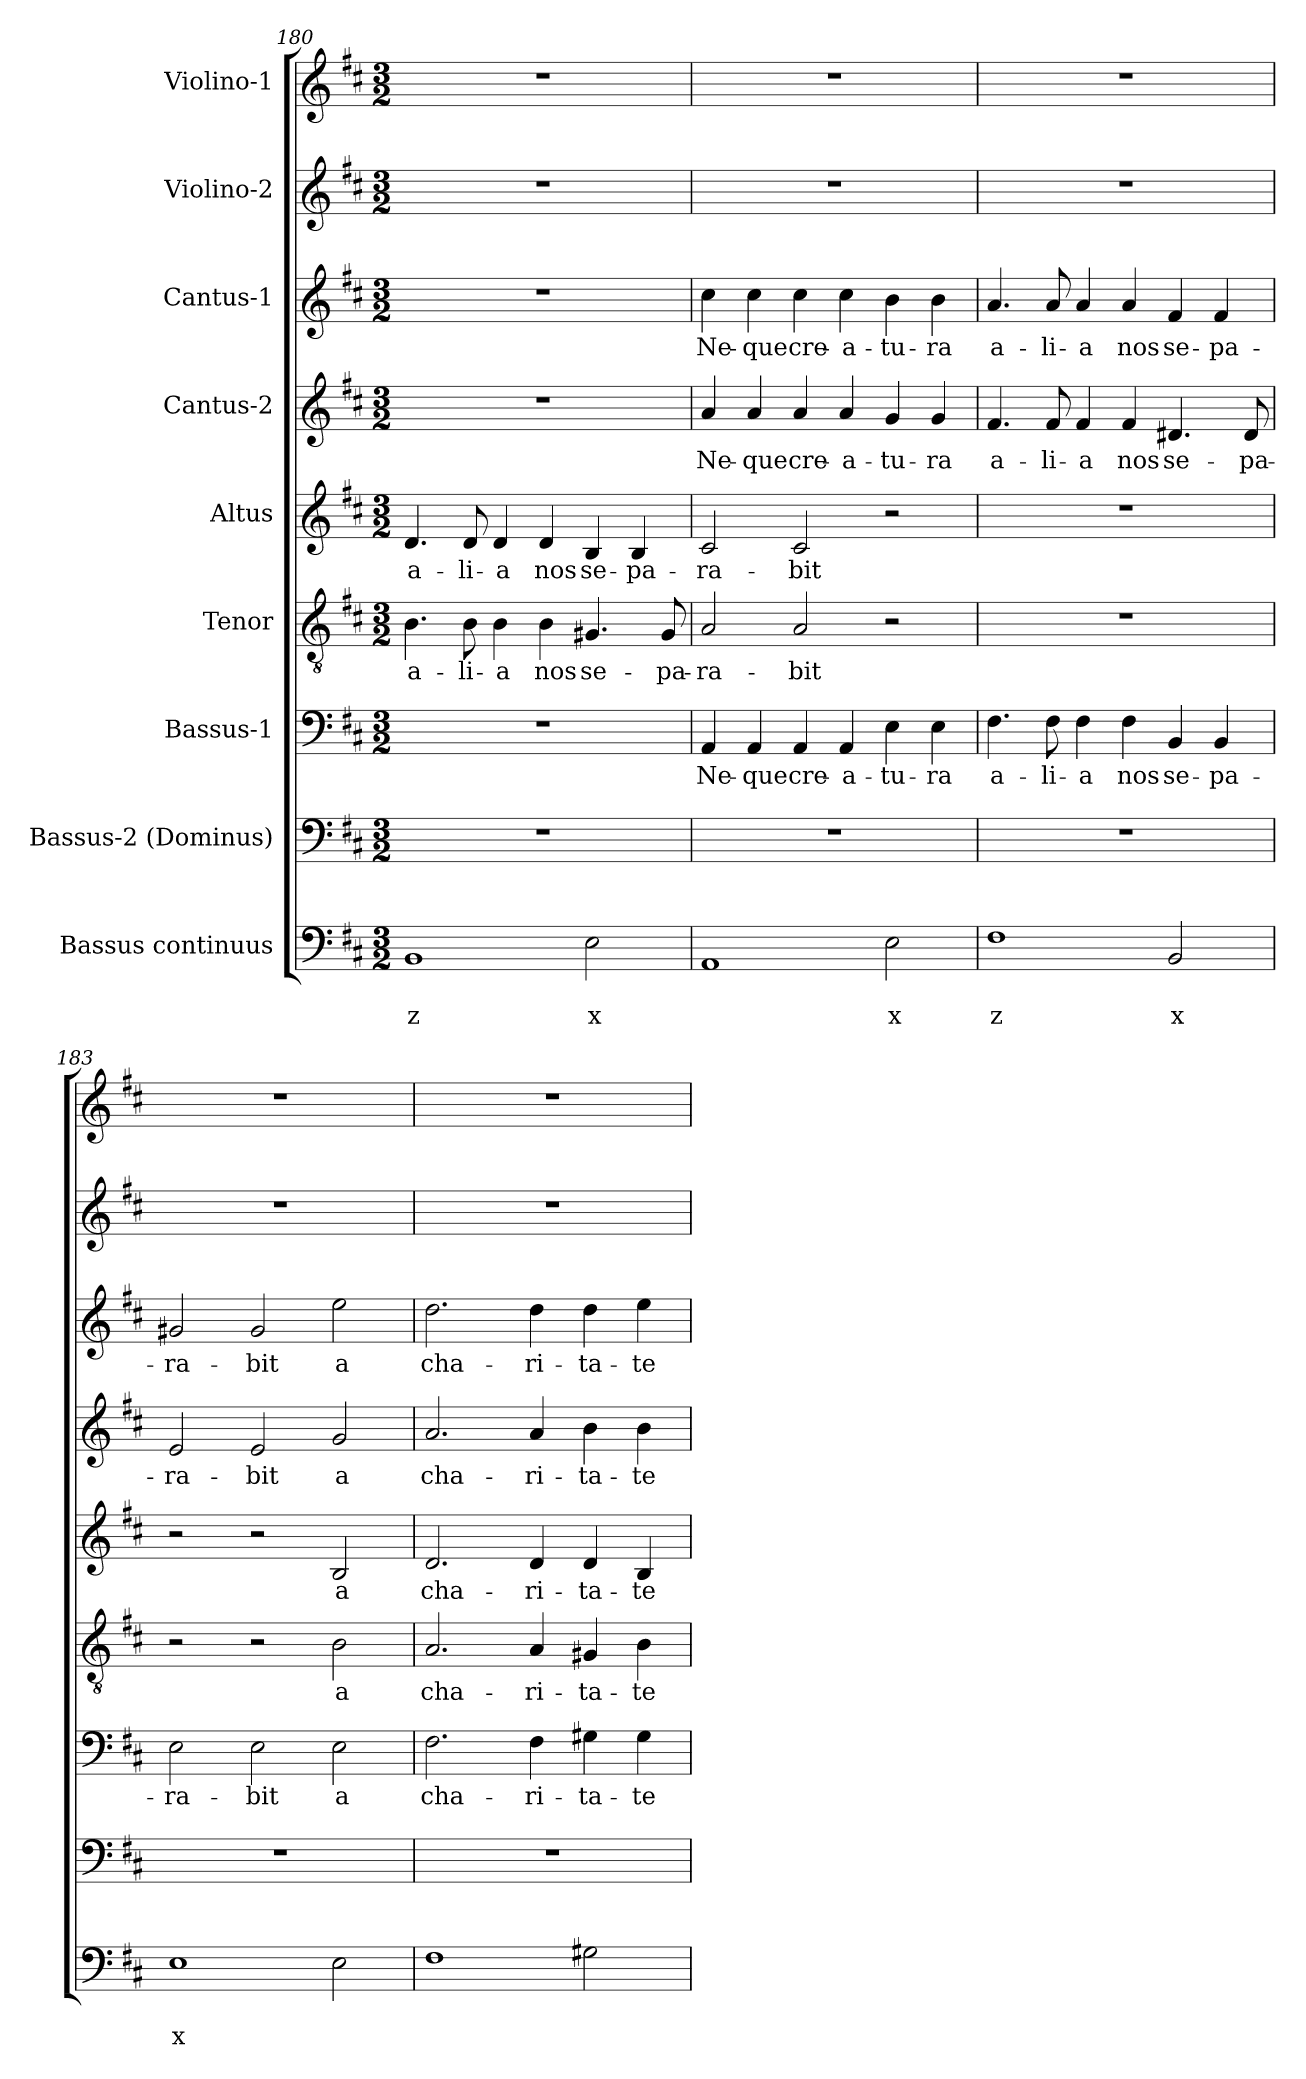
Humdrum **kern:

**kern	**text	**text	**kern	**kern	**text	**kern	**text	**kern	**text	**kern	**text	**kern	**text	**kern	**kern
*part9	*part9	*part9	*part8	*part7	*part7	*part6	*part6	*part5	*part5	*part4	*part4	*part3	*part3	*part2	*part1
*staff9	*staff9	*staff9	*staff8	*staff7	*staff7	*staff6	*staff6	*staff5	*staff5	*staff4	*staff4	*staff3	*staff3	*staff2	*staff1
*I"Bassus continuus	*	*	*I"Bassus-2 (Dominus)	*I"Bassus-1	*	*I"Tenor	*	*I"Altus	*	*I"Cantus-2	*	*I"Cantus-1	*	*I"Violino-2	*I"Violino-1
*clefF4	*	*	*clefF4	*clefF4	*	*clefGv2	*	*clefG2	*	*clefG2	*	*clefG2	*	*clefG2	*clefG2
*k[f#c#]	*	*	*k[f#c#]	*k[f#c#]	*	*k[f#c#]	*	*k[f#c#]	*	*k[f#c#]	*	*k[f#c#]	*	*k[f#c#]	*k[f#c#]
*D:	*	*	*D:	*D:	*	*D:	*	*D:	*	*D:	*	*D:	*	*D:	*D:
*M3/2	*	*	*M3/2	*M3/2	*	*M3/2	*	*M3/2	*	*M3/2	*	*M3/2	*	*M3/2	*M3/2
=180	=180	=180	=180	=180	=180	=180	=180	=180	=180	=180	=180	=180	=180	=180	=180
!	!	!LO:LY:b	!	!	!	!	!LO:LY:b	!	!LO:LY:b	!	!	!	!	!	!
1BB	.	z	1.r	1.r	.	4.B\	a-	4.d/	a-	1.r	.	1.r	.	1.r	1.r
!	!	!	!	!	!	!	!LO:LY:b	!	!LO:LY:b	!	!	!	!	!	!
.	.	.	.	.	.	8B\	-li-	8d/	-li-	.	.	.	.	.	.
!	!	!	!	!	!	!	!LO:LY:b	!	!LO:LY:b	!	!	!	!	!	!
.	.	.	.	.	.	4B\	-a	4d/	-a	.	.	.	.	.	.
!	!	!	!	!	!	!	!LO:LY:b	!	!LO:LY:b	!	!	!	!	!	!
.	.	.	.	.	.	4B\	nos	4d/	nos	.	.	.	.	.	.
!	!	!LO:LY:b	!	!	!	!	!LO:LY:b	!	!LO:LY:b	!	!	!	!	!	!
2E\	.	x	.	.	.	4.G#X/	se-	4B/	se-	.	.	.	.	.	.
!	!	!	!	!	!	!	!	!	!LO:LY:b	!	!	!	!	!	!
.	.	.	.	.	.	.	.	4B/	-pa-	.	.	.	.	.	.
!	!	!	!	!	!	!	!LO:LY:b	!	!	!	!	!	!	!	!
.	.	.	.	.	.	8G#/	-pa-	.	.	.	.	.	.	.	.
!!LO:PB:g=z
=181	=181	=181	=181	=181	=181	=181	=181	=181	=181	=181	=181	=181	=181	=181	=181
!	!	!	!	!	!LO:LY:b	!	!LO:LY:b	!	!LO:LY:b	!	!LO:LY:b	!	!LO:LY:b	!	!
1AA	.	.	1.r	4AA/	Ne-	2A/	-ra-	2c#/	-ra-	4a/	Ne-	4cc#\	Ne-	1.r	1.r
!	!	!	!	!	!LO:LY:b	!	!	!	!	!	!LO:LY:b	!	!LO:LY:b	!	!
.	.	.	.	4AA/	-que	.	.	.	.	4a/	-que	4cc#\	-que	.	.
!	!	!	!	!	!LO:LY:b	!	!LO:LY:b	!	!LO:LY:b	!	!LO:LY:b	!	!LO:LY:b	!	!
.	.	.	.	4AA/	cre-	2A/	-bit	2c#/	-bit	4a/	cre-	4cc#\	cre-	.	.
!	!	!	!	!	!LO:LY:b	!	!	!	!	!	!LO:LY:b	!	!LO:LY:b	!	!
.	.	.	.	4AA/	-a-	.	.	.	.	4a/	-a-	4cc#\	-a-	.	.
!	!	!LO:LY:b	!	!	!LO:LY:b	!	!	!	!	!	!LO:LY:b	!	!LO:LY:b	!	!
2E\	.	x	.	4E\	-tu-	2r	.	2r	.	4g/	-tu-	4b\	-tu-	.	.
!	!	!	!	!	!LO:LY:b	!	!	!	!	!	!LO:LY:b	!	!LO:LY:b	!	!
.	.	.	.	4E\	-ra	.	.	.	.	4g/	-ra	4b\	-ra	.	.
=182	=182	=182	=182	=182	=182	=182	=182	=182	=182	=182	=182	=182	=182	=182	=182
!	!	!LO:LY:b	!	!	!LO:LY:b	!	!	!	!	!	!LO:LY:b	!	!LO:LY:b	!	!
1F#	.	z	1.r	4.F#\	a-	1.r	.	1.r	.	4.f#/	a-	4.a/	a-	1.r	1.r
!	!	!	!	!	!LO:LY:b	!	!	!	!	!	!LO:LY:b	!	!LO:LY:b	!	!
.	.	.	.	8F#\	-li-	.	.	.	.	8f#/	-li-	8a/	-li-	.	.
!	!	!	!	!	!LO:LY:b	!	!	!	!	!	!LO:LY:b	!	!LO:LY:b	!	!
.	.	.	.	4F#\	-a	.	.	.	.	4f#/	-a	4a/	-a	.	.
!	!	!	!	!	!LO:LY:b	!	!	!	!	!	!LO:LY:b	!	!LO:LY:b	!	!
.	.	.	.	4F#\	nos	.	.	.	.	4f#/	nos	4a/	nos	.	.
!	!	!LO:LY:b	!	!	!LO:LY:b	!	!	!	!	!	!LO:LY:b	!	!LO:LY:b	!	!
2BB/	.	x	.	4BB/	se-	.	.	.	.	4.d#X/	se-	4f#/	se-	.	.
!	!	!	!	!	!LO:LY:b	!	!	!	!	!	!	!	!LO:LY:b	!	!
.	.	.	.	4BB/	-pa-	.	.	.	.	.	.	4f#/	-pa-	.	.
!	!	!	!	!	!	!	!	!	!	!	!LO:LY:b	!	!	!	!
.	.	.	.	.	.	.	.	.	.	8d#/	-pa-	.	.	.	.
=183	=183	=183	=183	=183	=183	=183	=183	=183	=183	=183	=183	=183	=183	=183	=183
!	!	!LO:LY:b	!	!	!LO:LY:b	!	!	!	!	!	!LO:LY:b	!	!LO:LY:b	!	!
1E	.	x	1.r	2E\	-ra-	2r	.	2r	.	2e/	-ra-	2g#X/	-ra-	1.r	1.r
!	!	!	!	!	!LO:LY:b	!	!	!	!	!	!LO:LY:b	!	!LO:LY:b	!	!
.	.	.	.	2E\	-bit	2r	.	2r	.	2e/	-bit	2g#/	-bit	.	.
!	!	!	!	!	!LO:LY:b	!	!LO:LY:b	!	!LO:LY:b	!	!LO:LY:b	!	!LO:LY:b	!	!
2E\	.	.	.	2E\	a	2B\	a	2B/	a	2g/	a	2ee\	a	.	.
=184	=184	=184	=184	=184	=184	=184	=184	=184	=184	=184	=184	=184	=184	=184	=184
!	!	!	!	!	!LO:LY:b	!	!LO:LY:b	!	!LO:LY:b	!	!LO:LY:b	!	!LO:LY:b	!	!
1F#	.	.	1.r	2.F#\	cha-	2.A/	cha-	2.d/	cha-	2.a/	cha-	2.dd\	cha-	1.r	1.r
!	!	!	!	!	!LO:LY:b	!	!LO:LY:b	!	!LO:LY:b	!	!LO:LY:b	!	!LO:LY:b	!	!
.	.	.	.	4F#\	-ri-	4A/	-ri-	4d/	-ri-	4a/	-ri-	4dd\	-ri-	.	.
!	!	!	!	!	!LO:LY:b	!	!LO:LY:b	!	!LO:LY:b	!	!LO:LY:b	!	!LO:LY:b	!	!
2G#X\	.	.	.	4G#X\	-ta-	4G#X/	-ta-	4d/	-ta-	4b\	-ta-	4dd\	-ta-	.	.
!	!	!	!	!	!LO:LY:b	!	!LO:LY:b	!	!LO:LY:b	!	!LO:LY:b	!	!LO:LY:b	!	!
.	.	.	.	4G#\	-te	4B\	-te	4B/	-te	4b\	-te	4ee\	-te	.	.
=	=	=	=	=	=	=	=	=	=	=	=	=	=	=	=
*-	*-	*-	*-	*-	*-	*-	*-	*-	*-	*-	*-	*-	*-	*-	*-
